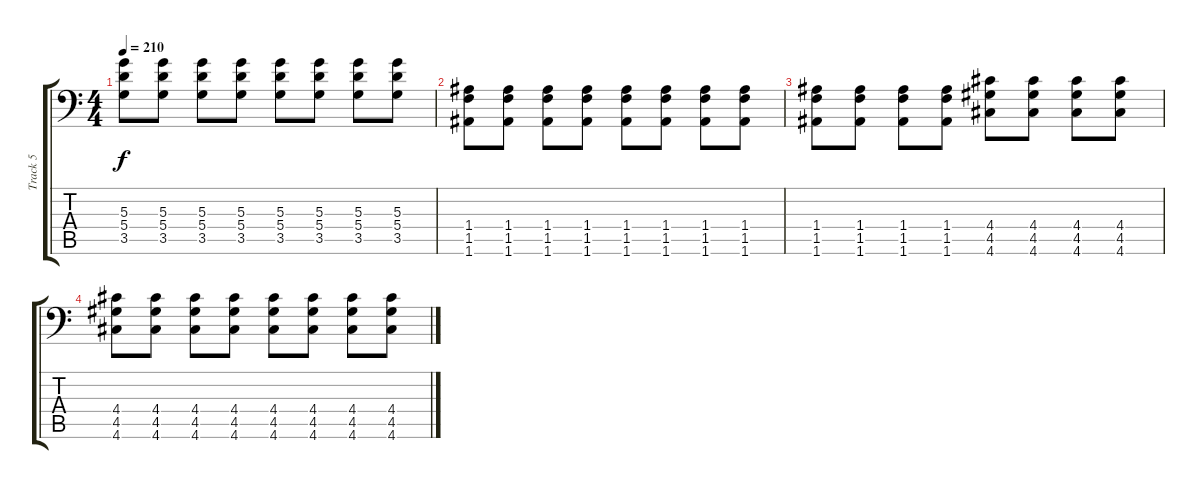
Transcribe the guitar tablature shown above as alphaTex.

\track ("Track 5" "Track 5") {instrument distortionguitar}
\staff {score tabs}
\tuning (B3 Gb3 D3 A2 E2 A1) {hide}
\ts (4 4)
\tempo 210
\clef f4
\ks c
(5.3 5.4 3.5).8{dy f} (5.3 5.4 3.5).8 (5.3 5.4 3.5).8 (5.3 5.4 3.5).8 (5.3 5.4 3.5).8 (5.3 5.4 3.5).8 (5.3 5.4 3.5).8 (5.3 5.4 3.5).8 |
(1.4 1.5 1.6).8 (1.4 1.5 1.6).8 (1.4 1.5 1.6).8 (1.4 1.5 1.6).8 (1.4 1.5 1.6).8 (1.4 1.5 1.6).8 (1.4 1.5 1.6).8 (1.4 1.5 1.6).8 |
(1.4 1.5 1.6).8 (1.4 1.5 1.6).8 (1.4 1.5 1.6).8 (1.4 1.5 1.6).8 (4.4 4.5 4.6).8 (4.4 4.5 4.6).8 (4.4 4.5 4.6).8 (4.4 4.5 4.6).8 |
(4.4 4.5 4.6).8 (4.4 4.5 4.6).8 (4.4 4.5 4.6).8 (4.4 4.5 4.6).8 (4.4 4.5 4.6).8 (4.4 4.5 4.6).8 (4.4 4.5 4.6).8 (4.4 4.5 4.6).8
